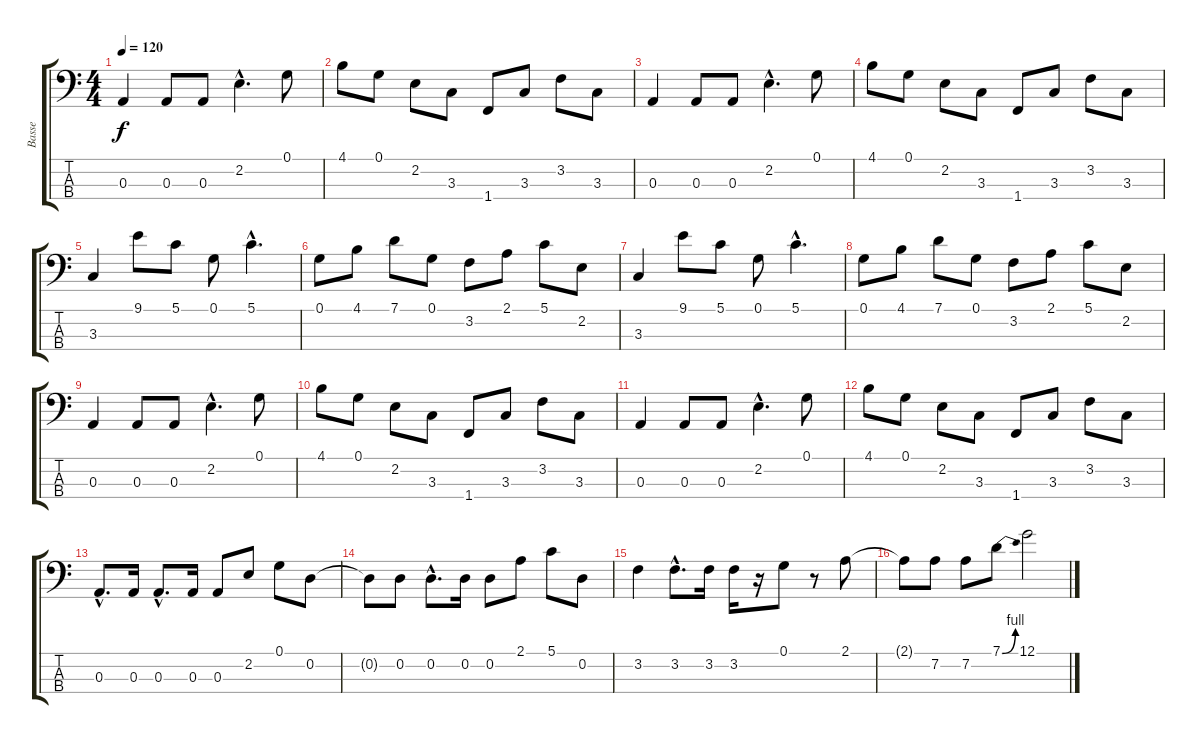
\track ("Basse" "Basse") {instrument electricbassfinger}
\staff {score tabs}
\tuning (G2 D2 A1 E1) {hide}
\ts (4 4)
\tempo 120
\clef f4
\ks c
0.3.4{dy f} 0.3.8 0.3.8 2.2{hac}.4{d} 0.1.8 |
4.1.8 0.1.8 2.2.8 3.3.8 1.4.8 3.3.8 3.2.8 3.3.8 |
0.3.4 0.3.8 0.3.8 2.2{hac}.4{d} 0.1.8 |
4.1.8 0.1.8 2.2.8 3.3.8 1.4.8 3.3.8 3.2.8 3.3.8 |
3.3.4 9.1.8 5.1.8 0.1.8 5.1{hac}.4{d} |
0.1.8 4.1.8 7.1.8 0.1.8 3.2.8 2.1.8 5.1.8 2.2.8 |
3.3.4 9.1.8 5.1.8 0.1.8 5.1{hac}.4{d} |
0.1.8 4.1.8 7.1.8 0.1.8 3.2.8 2.1.8 5.1.8 2.2.8 |
0.3.4 0.3.8 0.3.8 2.2{hac}.4{d} 0.1.8 |
4.1.8 0.1.8 2.2.8 3.3.8 1.4.8 3.3.8 3.2.8 3.3.8 |
0.3.4 0.3.8 0.3.8 2.2{hac}.4{d} 0.1.8 |
4.1.8 0.1.8 2.2.8 3.3.8 1.4.8 3.3.8 3.2.8 3.3.8 |
0.3{hac}.8{d} 0.3.16 0.3{hac}.8{d} 0.3.16 0.3.8 2.2.8 0.1.8 0.2.8 |
0.2{t}.8 0.2.8 0.2{hac}.8{d} 0.2.16 0.2.8 2.1.8 5.1.8 0.2.8 |
3.2.4 3.2{hac}.8{d} 3.2.16 3.2.16 r.16 0.1.8 r.8 2.1.8 |
2.1{t}.8 7.2.8 7.2.8 7.1{be (bend 0 0 60 4)}.8 12.1.2
